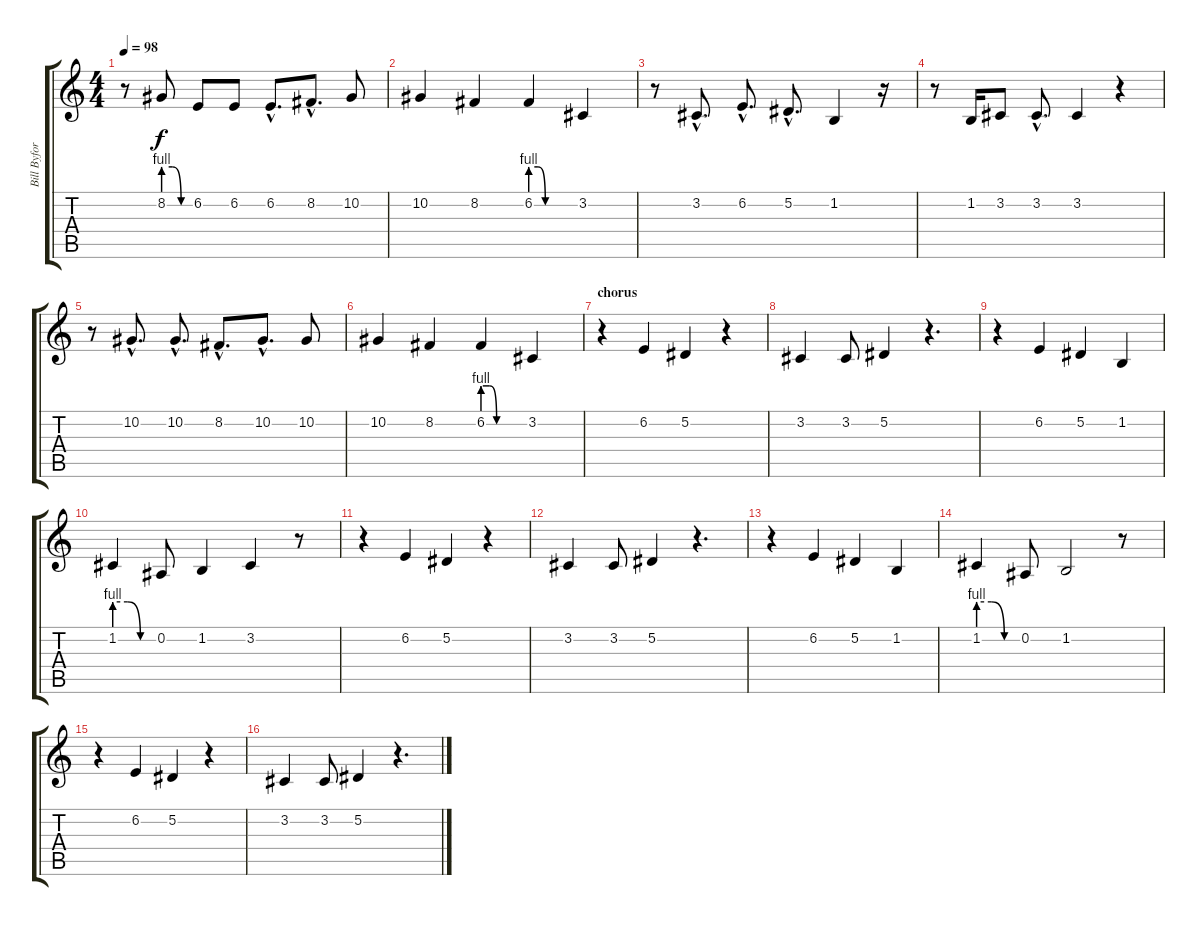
\track ("Bill Byford" "Bill Byfor") {instrument lead2sawtooth}
\staff {score tabs}
\tuning (Eb4 Bb3 Gb3 Db3 Ab2 Eb2) {hide}
\ts (4 4)
\tempo 98
\clef g2
\ks c
r.8{dy f} 8.2{be (custom 0 4 20 4 40 0 60 0)}.8 6.2.8 6.2.8 6.2{hac}.8{d} 8.2{hac}.8{d} 10.2.8 |
10.2.4 8.2.4 6.2{be (custom 0 4 10 4 20 0 40 0 60 0)}.4 3.2.4 |
r.8 3.2{hac}.8{d} 6.2{hac}.8{d} 5.2{hac}.8{d} 1.2.4 r.16 |
r.8 1.2.16 3.2.8 3.2{hac}.8{d} 3.2.4 r.4 |
r.8 10.2{hac}.8{d} 10.2{hac}.8{d} 8.2{hac}.8{d} 10.2{hac}.8{d} 10.2.8 |
10.2.4 8.2.4 6.2{be (custom 0 4 10 4 20 0 40 0 60 0)}.4 3.2.4 |
\section ("" "chorus")
r.4 6.2.4 5.2.4 r.4 |
3.2.4 3.2.8 5.2.4 r.4{d} |
r.4 6.2.4 5.2.4 1.2.4 |
1.2{be (custom 0 4 20 4 40 0 60 0)}.4 0.2.8 1.2.4 3.2.4 r.8 |
r.4 6.2.4 5.2.4 r.4 |
3.2.4 3.2.8 5.2.4 r.4{d} |
r.4 6.2.4 5.2.4 1.2.4 |
1.2{be (custom 0 4 20 4 40 0 60 0)}.4 0.2.8 1.2.2 r.8 |
r.4 6.2.4 5.2.4 r.4 |
3.2.4 3.2.8 5.2.4 r.4{d}
